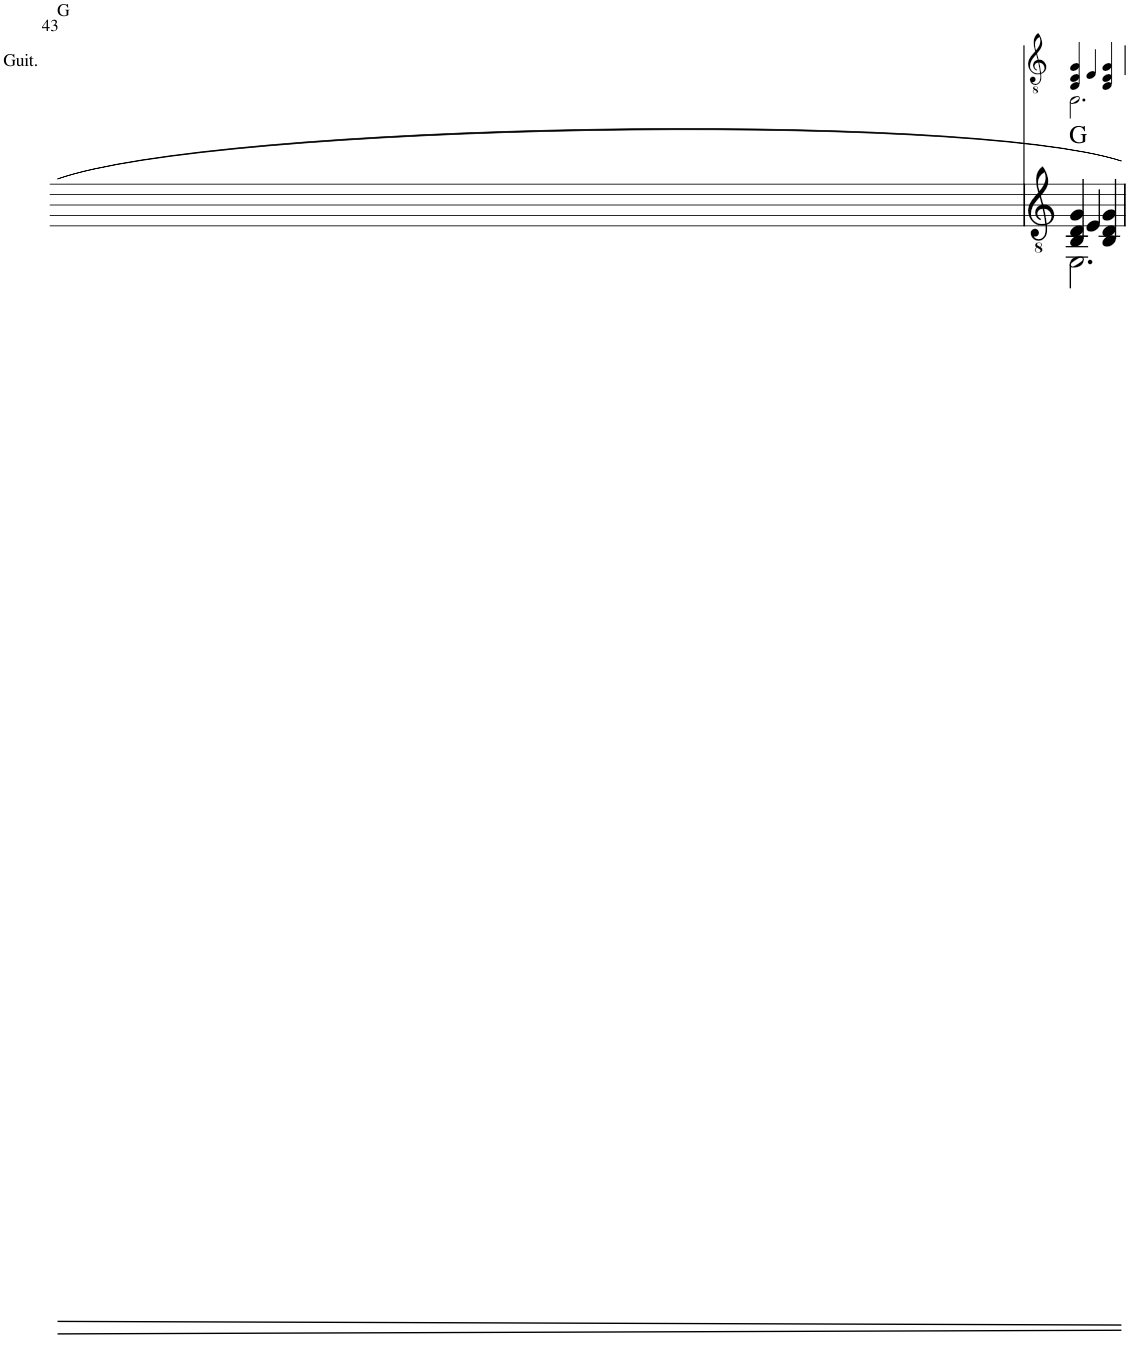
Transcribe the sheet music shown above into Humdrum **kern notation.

**kern	**kern
*part2	*part1
*staff2	*staff1
*I"Guitar	*I"Guitar
*	*I'Guit.
!!LO:PB:g=z
*clefGv2	*clefGv2
*k[]	*k[]
*M3/4	*M3/4
=43	=43
*^	*^
4BB/ 4D/ 4G/	2.EE\	4BB/ 4D/ 4G/	2.EE\
4E/	.	4E/	.
4BB/ 4D/ 4G/	.	4BB/ 4D/ 4G/	.
*v	*v	*	*
*	*v	*v
=	=
*-	*-
